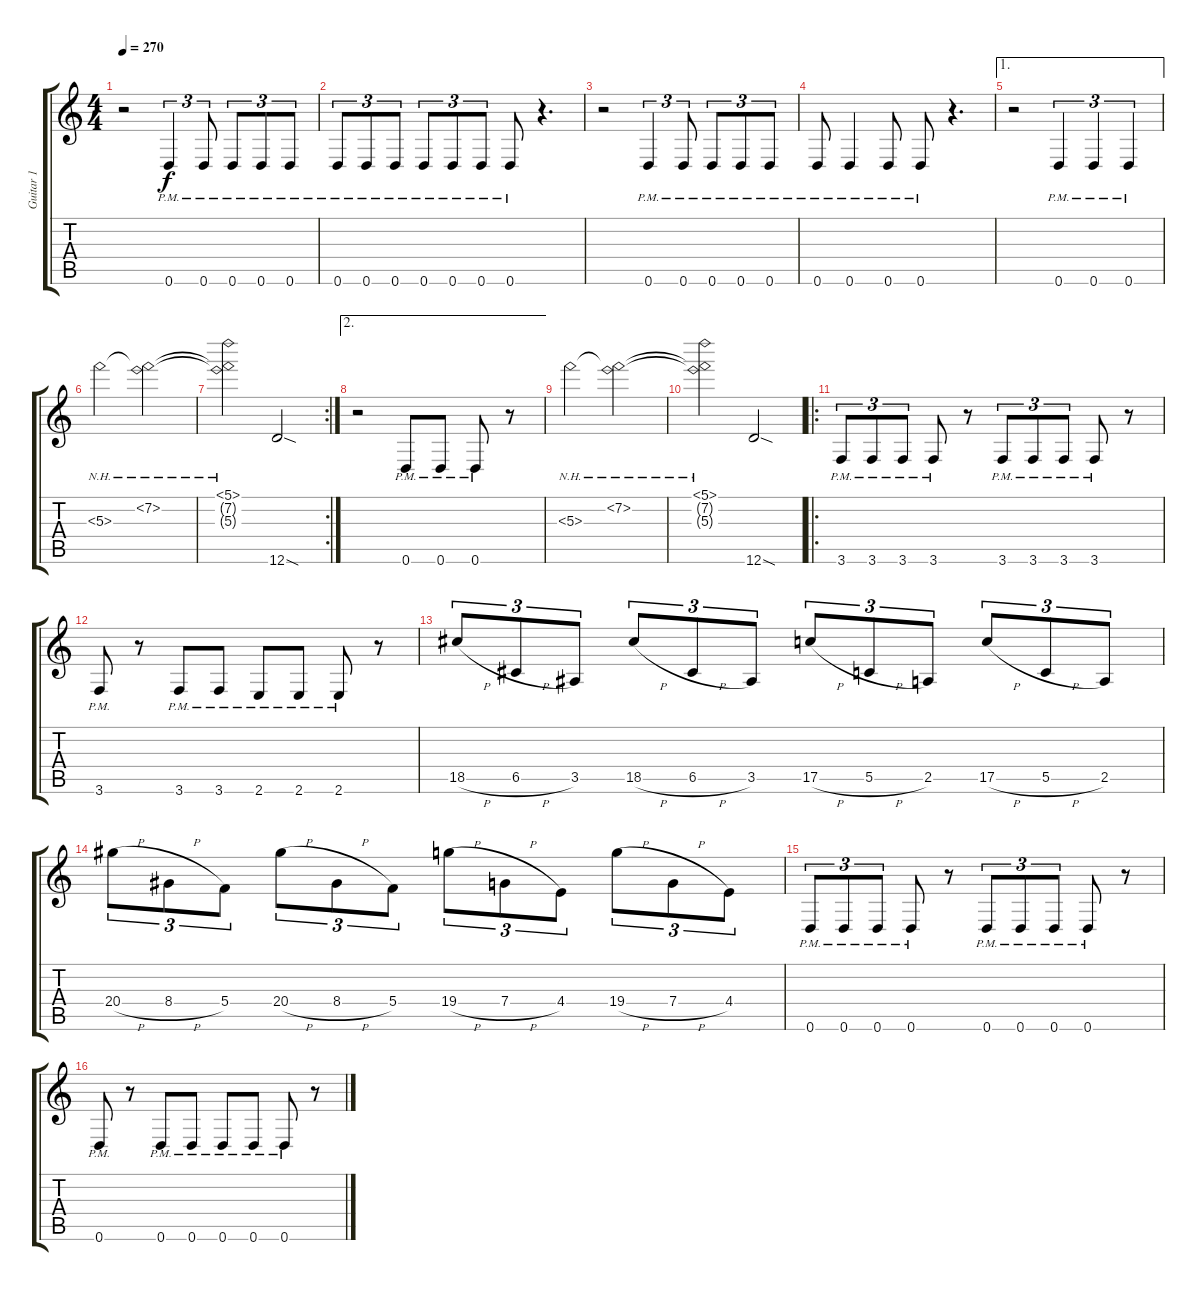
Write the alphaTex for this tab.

\track ("Guitar 1" "Guitar 1") {instrument distortionguitar}
\staff {score tabs}
\tuning (D4 A3 F3 C3 G2 D2) {hide}
\ts (4 4)
\tempo 270
\clef g2
\ks c
r.2{dy f} 0.6{pm}.4{tu (3 2)} 0.6{pm}.8{tu (3 2)} 0.6{pm}.8{tu (3 2)} 0.6{pm}.8{tu (3 2)} 0.6{pm}.8{tu (3 2)} |
0.6{pm}.8{tu (3 2)} 0.6{pm}.8{tu (3 2)} 0.6{pm}.8{tu (3 2)} 0.6{pm}.8{tu (3 2)} 0.6{pm}.8{tu (3 2)} 0.6{pm}.8{tu (3 2)} 0.6{pm}.8 r.4{d} |
r.2 0.6{pm}.4{tu (3 2)} 0.6{pm}.8{tu (3 2)} 0.6{pm}.8{tu (3 2)} 0.6{pm}.8{tu (3 2)} 0.6{pm}.8{tu (3 2)} |
0.6{pm}.8 0.6{pm}.4 0.6{pm}.8 0.6{pm}.8 r.4{d} |
\ae 1
r.2 0.6{pm}.4{tu (3 2)} 0.6{pm}.4{tu (3 2)} 0.6{pm}.4{tu (3 2)} |
5.3{nh}.2 (7.2{nh} 5.3{nh t}).2 |
\rc 2
(5.1{nh} 7.2{nh t} 5.3{nh t}).2 12.6{sod}.2 |
\ae 2
r.2 0.6{pm}.8 0.6{pm}.8 0.6{pm}.8 r.8 |
5.3{nh}.2 (7.2{nh} 5.3{nh t}).2 |
(5.1{nh} 7.2{nh t} 5.3{nh t}).2 12.6{sod}.2 |
\ro
3.6{pm}.8{tu (3 2)} 3.6{pm}.8{tu (3 2)} 3.6{pm}.8{tu (3 2)} 3.6{pm}.8 r.8 3.6{pm}.8{tu (3 2)} 3.6{pm}.8{tu (3 2)} 3.6{pm}.8{tu (3 2)} 3.6{pm}.8 r.8 |
3.6{pm}.8 r.8 3.6{pm}.8 3.6{pm}.8 2.6{pm}.8 2.6{pm}.8 2.6{pm}.8 r.8 |
18.5{h}.8{tu (3 2)} 6.5{h}.8{tu (3 2)} 3.5.8{tu (3 2)} 18.5{h}.8{tu (3 2)} 6.5{h}.8{tu (3 2)} 3.5.8{tu (3 2)} 17.5{h}.8{tu (3 2)} 5.5{h}.8{tu (3 2)} 2.5.8{tu (3 2)} 17.5{h}.8{tu (3 2)} 5.5{h}.8{tu (3 2)} 2.5.8{tu (3 2)} |
20.4{h}.8{tu (3 2)} 8.4{h}.8{tu (3 2)} 5.4.8{tu (3 2)} 20.4{h}.8{tu (3 2)} 8.4{h}.8{tu (3 2)} 5.4.8{tu (3 2)} 19.4{h}.8{tu (3 2)} 7.4{h}.8{tu (3 2)} 4.4.8{tu (3 2)} 19.4{h}.8{tu (3 2)} 7.4{h}.8{tu (3 2)} 4.4.8{tu (3 2)} |
0.6{pm}.8{tu (3 2)} 0.6{pm}.8{tu (3 2)} 0.6{pm}.8{tu (3 2)} 0.6{pm}.8 r.8 0.6{pm}.8{tu (3 2)} 0.6{pm}.8{tu (3 2)} 0.6{pm}.8{tu (3 2)} 0.6{pm}.8 r.8 |
0.6{pm}.8 r.8 0.6{pm}.8 0.6{pm}.8 0.6{pm}.8 0.6{pm}.8 0.6{pm}.8 r.8
